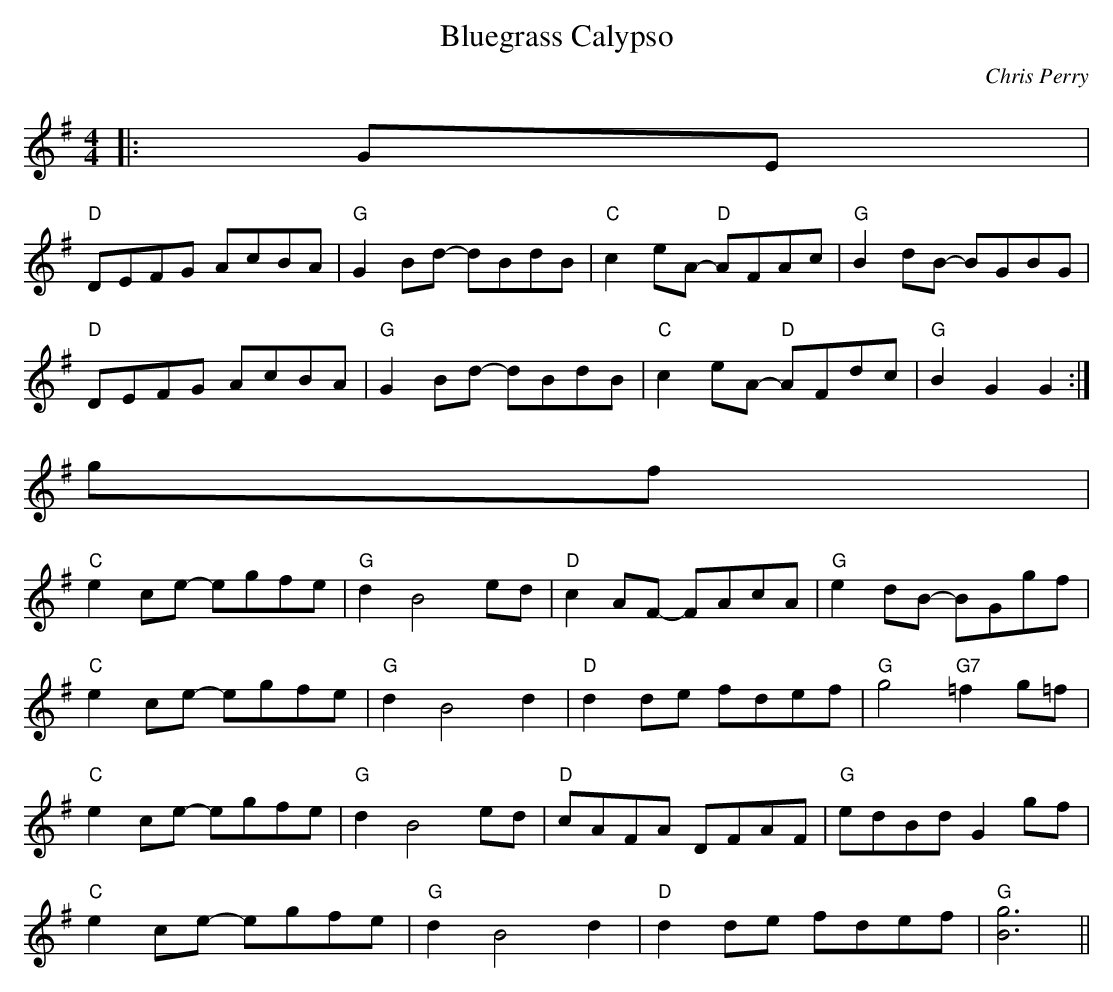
X:1
T:Bluegrass Calypso
C:Chris Perry
M:4/4
L:1/8
K:G
|:GE |
"D"DEFG AcBA |"G"G2 Bd -dBdB |"C"c2 eA -"D"AFAc |"G"B2 dB -BGBG |
"D"DEFG AcBA |"G"G2 Bd -dBdB |"C"c2 eA -"D"AFdc |"G"B2 G2 G2 :|
gf |
"C"e2 ce -egfe |"G"d2 B4 ed |"D"c2 AF -FAcA |"G"e2 dB -BGgf |
"C"e2 ce -egfe |"G"d2 B4 d2 |"D"d2 de fdef |"G"g4 "G7"=f2 g=f |
"C"e2 ce -egfe |"G"d2 B4 ed |"D"cAFA DFAF |"G"edBd G2 gf |
"C"e2 ce -egfe |"G"d2 B4 d2 |"D"d2 de fdef |"G"[B6 g6] ||
